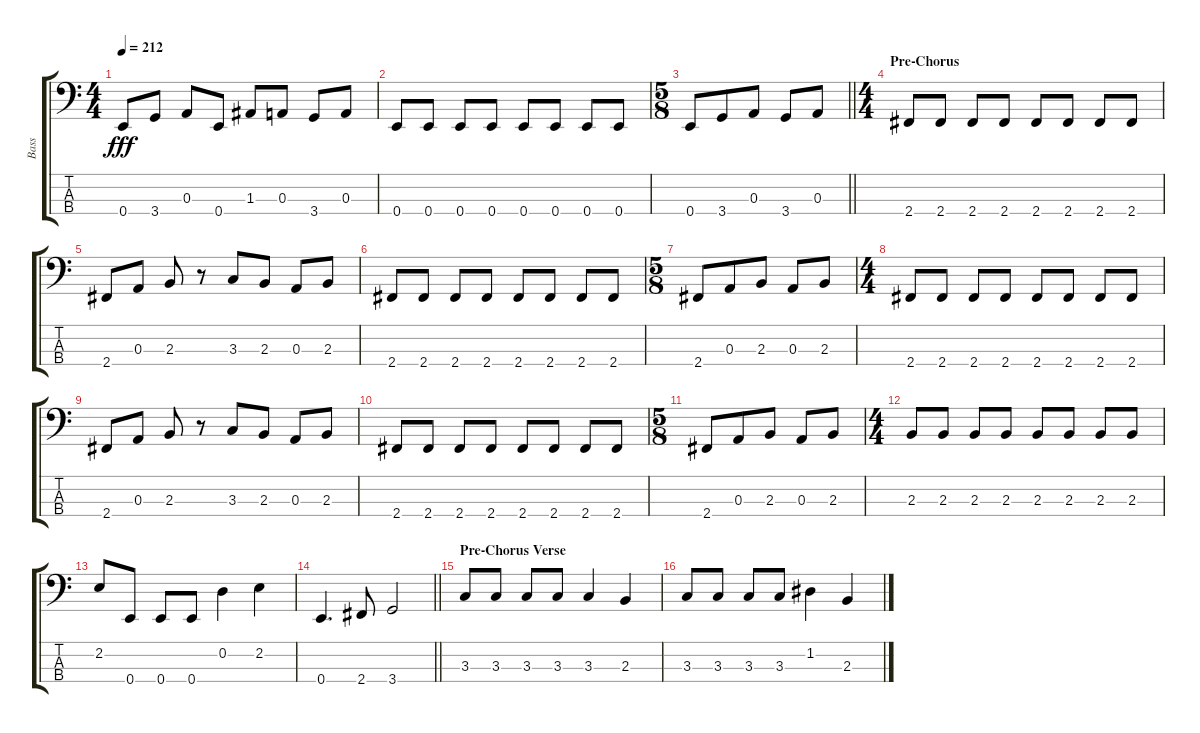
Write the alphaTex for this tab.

\track ("Bass" "Bass") {instrument electricbassfinger}
\staff {score tabs}
\tuning (G2 D2 A1 E1) {hide}
\ts (4 4)
\tempo 212
\clef f4
\ks c
0.4.8{dy fff} 3.4.8 0.3.8 0.4.8 1.3.8 0.3.8 3.4.8 0.3.8 |
0.4.8 0.4.8 0.4.8 0.4.8 0.4.8 0.4.8 0.4.8 0.4.8 |
\ts (5 8)
\barLineRight lightlight
0.4.8 3.4.8 0.3.8 3.4.8 0.3.8 |
\ts (4 4)
\section ("" "Pre-Chorus")
2.4.8 2.4.8 2.4.8 2.4.8 2.4.8 2.4.8 2.4.8 2.4.8 |
2.4.8 0.3.8 2.3.8 r.8 3.3.8 2.3.8 0.3.8 2.3.8 |
2.4.8 2.4.8 2.4.8 2.4.8 2.4.8 2.4.8 2.4.8 2.4.8 |
\ts (5 8)
2.4.8 0.3.8 2.3.8 0.3.8 2.3.8 |
\ts (4 4)
2.4.8 2.4.8 2.4.8 2.4.8 2.4.8 2.4.8 2.4.8 2.4.8 |
2.4.8 0.3.8 2.3.8 r.8 3.3.8 2.3.8 0.3.8 2.3.8 |
2.4.8 2.4.8 2.4.8 2.4.8 2.4.8 2.4.8 2.4.8 2.4.8 |
\ts (5 8)
2.4.8 0.3.8 2.3.8 0.3.8 2.3.8 |
\ts (4 4)
2.3.8 2.3.8 2.3.8 2.3.8 2.3.8 2.3.8 2.3.8 2.3.8 |
2.2.8 0.4.8 0.4.8 0.4.8 0.2.4 2.2.4 |
\barLineRight lightlight
0.4.4{d} 2.4.8 3.4.2 |
\section ("" "Pre-Chorus Verse")
3.3.8 3.3.8 3.3.8 3.3.8 3.3.4 2.3.4 |
3.3.8 3.3.8 3.3.8 3.3.8 1.2.4 2.3.4
